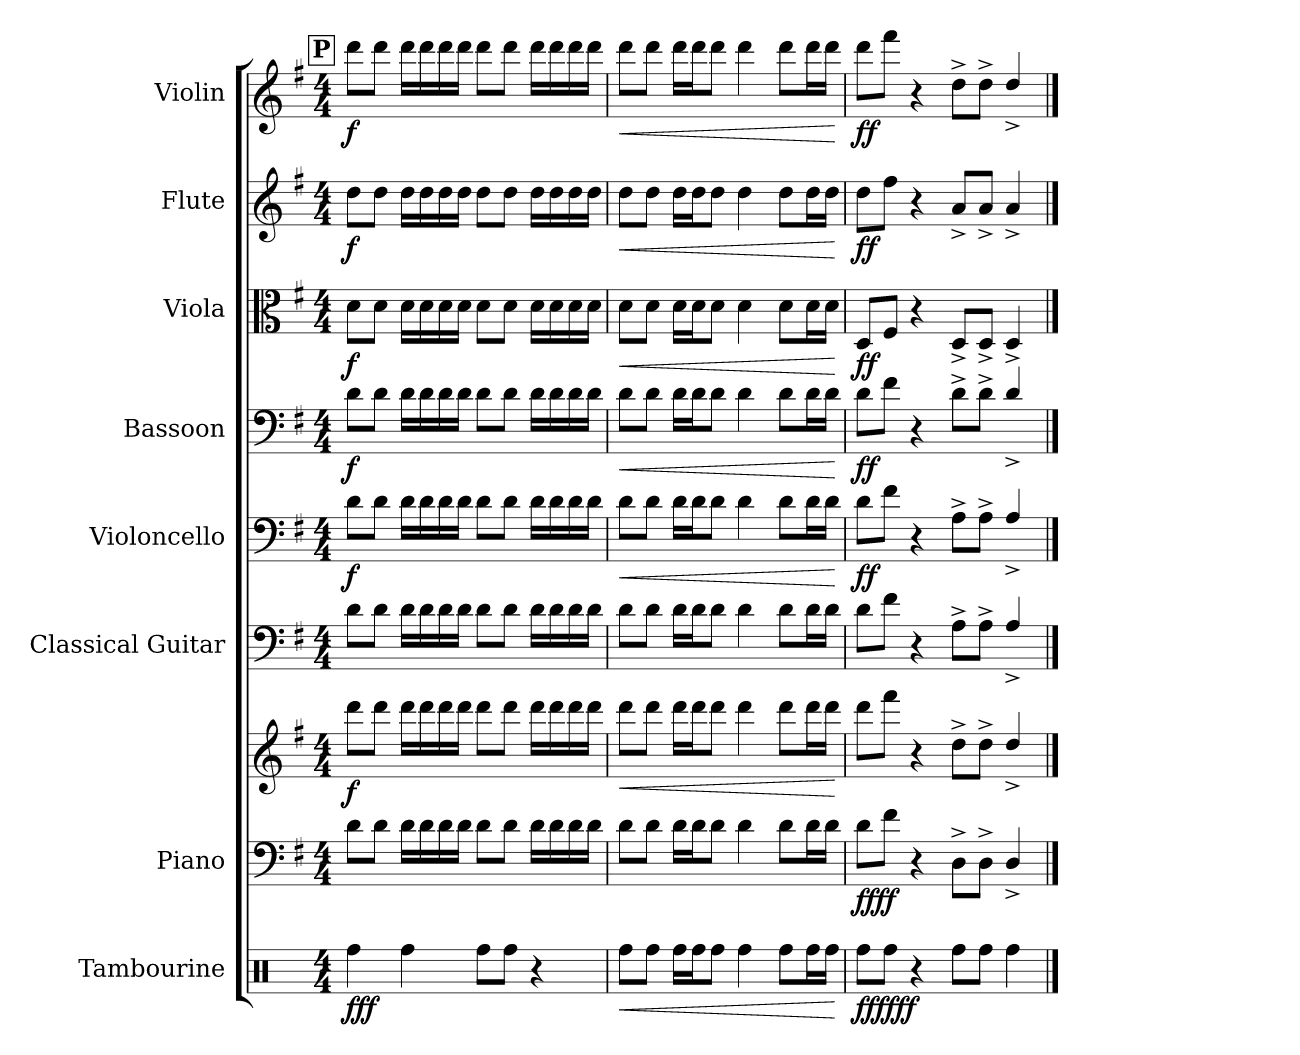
**kern	**dynam	**kern	**kern	**dynam	**kern	**kern	**dynam	**kern	**dynam	**kern	**dynam	**kern	**dynam	**kern	**dynam
*part8	*part8	*part7	*part7	*part7	*part6	*part5	*part5	*part4	*part4	*part3	*part3	*part2	*part2	*part1	*part1
*staff9	*staff9	*staff8	*staff7	*staff7/8	*staff6	*staff5	*staff5	*staff4	*staff4	*staff3	*staff3	*staff2	*staff2	*staff1	*staff1
*I"Tambourine	*	*I"Piano	*	*	*I"Classical Guitar	*I"Violoncello	*	*I"Bassoon	*	*I"Viola	*	*I"Flute	*	*I"Violin	*
*I'Tamb.	*	*I'Pno.	*	*	*I'Guit.	*I'Vc.	*	*I'Bsn.	*	*I'Vla.	*	*I'Fl.	*	*I'Vln.	*
*clefX	*	*clefF4	*clefG2	*	*clefF4	*clefF4	*	*clefF4	*	*clefC3	*	*clefG2	*	*clefG2	*
*k[]	*	*k[f#]	*k[f#]	*	*k[f#]	*k[f#]	*	*k[f#]	*	*k[f#]	*	*k[f#]	*	*k[f#]	*
*M4/4	*	*M4/4	*M4/4	*	*M4/4	*M4/4	*	*M4/4	*	*M4/4	*	*M4/4	*	*M4/4	*
!!LO:REH:place=s1:a:B:fs=14:t=P
=125	=125	=125	=125	=125	=125	=125	=125	=125	=125	=125	=125	=125	=125	=125	=125
!	!LO:DY:b	!	!	!	!	!	!	!	!	!	!	!	!	!	!
!	!LO:DY:n=1:b	!	!	!	!	!	!	!	!	!	!	!	!	!	!
!	!LO:DY:n=2:b	!	!	!LO:DY:b	!	!	!LO:DY:b	!	!LO:DY:b	!	!LO:DY:b	!	!LO:DY:b	!	!LO:DY:b
4Rff\	f f f	8d\L	8ddd\L	f	8d\L	8d\L	f	8d\L	f	8d\L	f	8dd\L	f	8ddd\L	f
.	.	8d\J	8ddd\J	.	8d\J	8d\J	.	8d\J	.	8d\J	.	8dd\J	.	8ddd\J	.
4Rff\	.	16d\LL	16ddd\LL	.	16d\LL	16d\LL	.	16d\LL	.	16d\LL	.	16dd\LL	.	16ddd\LL	.
.	.	16d\	16ddd\	.	16d\	16d\	.	16d\	.	16d\	.	16dd\	.	16ddd\	.
.	.	16d\	16ddd\	.	16d\	16d\	.	16d\	.	16d\	.	16dd\	.	16ddd\	.
.	.	16d\JJ	16ddd\JJ	.	16d\JJ	16d\JJ	.	16d\JJ	.	16d\JJ	.	16dd\JJ	.	16ddd\JJ	.
8Rff\L	.	8d\L	8ddd\L	.	8d\L	8d\L	.	8d\L	.	8d\L	.	8dd\L	.	8ddd\L	.
8Rff\J	.	8d\J	8ddd\J	.	8d\J	8d\J	.	8d\J	.	8d\J	.	8dd\J	.	8ddd\J	.
4r	.	16d\LL	16ddd\LL	.	16d\LL	16d\LL	.	16d\LL	.	16d\LL	.	16dd\LL	.	16ddd\LL	.
.	.	16d\	16ddd\	.	16d\	16d\	.	16d\	.	16d\	.	16dd\	.	16ddd\	.
.	.	16d\	16ddd\	.	16d\	16d\	.	16d\	.	16d\	.	16dd\	.	16ddd\	.
.	.	16d\JJ	16ddd\JJ	.	16d\JJ	16d\JJ	.	16d\JJ	.	16d\JJ	.	16dd\JJ	.	16ddd\JJ	.
=126	=126	=126	=126	=126	=126	=126	=126	=126	=126	=126	=126	=126	=126	=126	=126
!	!LO:HP:b	!	!	!LO:HP:b	!	!	!LO:HP:b	!	!LO:HP:b	!	!LO:HP:b	!	!LO:HP:b	!	!LO:HP:b
8Rff\L	<	8d\L	8ddd\L	<	8d\L	8d\L	<	8d\L	<	8d\L	<	8dd\L	<	8ddd\L	<
8Rff\J	.	8d\J	8ddd\J	.	8d\J	8d\J	.	8d\J	.	8d\J	.	8dd\J	.	8ddd\J	.
16Rff\LL	.	16d\LL	16ddd\LL	.	16d\LL	16d\LL	.	16d\LL	.	16d\LL	.	16dd\LL	.	16ddd\LL	.
16Rff\J	.	16d\J	16ddd\J	.	16d\J	16d\J	.	16d\J	.	16d\J	.	16dd\J	.	16ddd\J	.
8Rff\J	.	8d\J	8ddd\J	.	8d\J	8d\J	.	8d\J	.	8d\J	.	8dd\J	.	8ddd\J	.
4Rff\	.	4d\	4ddd\	.	4d\	4d\	.	4d\	.	4d\	.	4dd\	.	4ddd\	.
8Rff\L	.	8d\L	8ddd\L	.	8d\L	8d\L	.	8d\L	.	8d\L	.	8dd\L	.	8ddd\L	.
16Rff\L	.	16d\L	16ddd\L	.	16d\L	16d\L	.	16d\L	.	16d\L	.	16dd\L	.	16ddd\L	.
16Rff\JJ	.	16d\JJ	16ddd\JJ	.	16d\JJ	16d\JJ	.	16d\JJ	.	16d\JJ	.	16dd\JJ	.	16ddd\JJ	.
.	[	.	.	[	.	.	[	.	[	.	[	.	[	.	[
=127	=127	=127	=127	=127	=127	=127	=127	=127	=127	=127	=127	=127	=127	=127	=127
!	!LO:DY:b	!	!	!	!	!	!	!	!	!	!	!	!	!	!
!	!LO:DY:n=1:b	!	!	!	!	!	!	!	!	!	!	!	!	!	!
!	!LO:DY:n=2:b	!	!	!LO:DY:b=2	!	!	!	!	!	!	!	!	!	!	!
!	!	!	!	!LO:DY:n=1:b	!	!	!LO:DY:b	!	!LO:DY:b	!	!LO:DY:b	!	!LO:DY:b	!	!LO:DY:b
8Rff\L	ff ff ff	8d\L	8ddd\L	ff ff	8d\L	8d\L	ff	8d\L	ff	8D/L	ff	8dd\L	ff	8ddd\L	ff
8Rff\J	.	8f#\J	8fff#\J	.	8f#\J	8f#\J	.	8f#\J	.	8F#/J	.	8ff#\J	.	8fff#\J	.
4r	.	4r	4r	.	4r	4r	.	4r	.	4r	.	4r	.	4r	.
8Rff\L	.	8D^\L	8dd^\L	.	8A^\L	8A^\L	.	8d^\L	.	8D^/L	.	8a^/L	.	8dd^\L	.
8Rff\J	.	8D^\J	8dd^\J	.	8A^\J	8A^\J	.	8d^\J	.	8D^/J	.	8a^/J	.	8dd^\J	.
4Rff\	.	4D^/	4dd^/	.	4A^/	4A^/	.	4d^/	.	4D^/	.	4a^/	.	4dd^/	.
==	==	==	==	==	==	==	==	==	==	==	==	==	==	==	==
*-	*-	*-	*-	*-	*-	*-	*-	*-	*-	*-	*-	*-	*-	*-	*-
